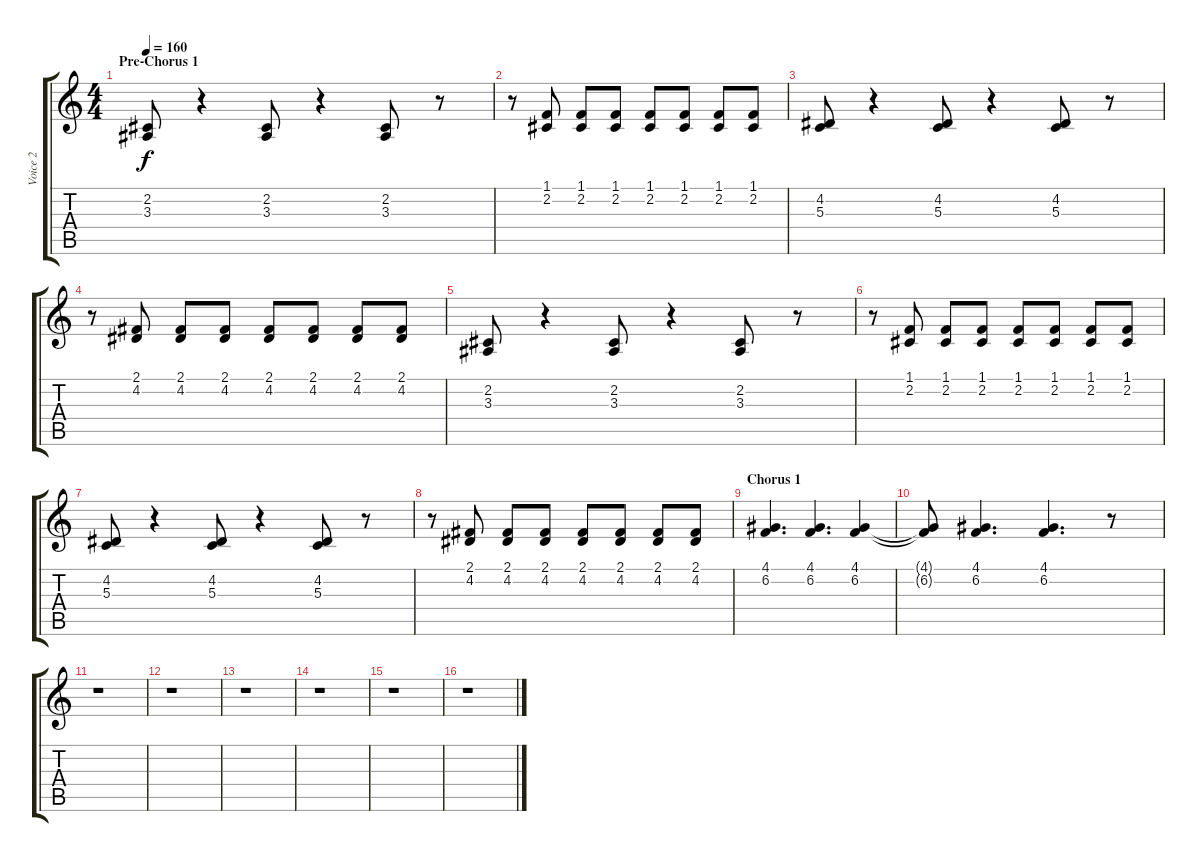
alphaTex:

\track ("Voice 2" "Voice 2") {instrument cello}
\staff {score tabs}
\tuning (E4 B3 G3 D3 A2 E2) {hide}
\ts (4 4)
\section ("" "Pre-Chorus 1")
\tempo 160
\clef g2
\ks c
(2.2 3.3).8{dy f} r.4 (2.2 3.3).8 r.4 (2.2 3.3).8 r.8 |
r.8 (1.1 2.2).8 (1.1 2.2).8 (1.1 2.2).8 (1.1 2.2).8 (1.1 2.2).8 (1.1 2.2).8 (1.1 2.2).8 |
(4.2 5.3).8 r.4 (4.2 5.3).8 r.4 (4.2 5.3).8 r.8 |
r.8 (2.1 4.2).8 (2.1 4.2).8 (2.1 4.2).8 (2.1 4.2).8 (2.1 4.2).8 (2.1 4.2).8 (2.1 4.2).8 |
(2.2 3.3).8 r.4 (2.2 3.3).8 r.4 (2.2 3.3).8 r.8 |
r.8 (1.1 2.2).8 (1.1 2.2).8 (1.1 2.2).8 (1.1 2.2).8 (1.1 2.2).8 (1.1 2.2).8 (1.1 2.2).8 |
(4.2 5.3).8 r.4 (4.2 5.3).8 r.4 (4.2 5.3).8 r.8 |
r.8 (2.1 4.2).8 (2.1 4.2).8 (2.1 4.2).8 (2.1 4.2).8 (2.1 4.2).8 (2.1 4.2).8 (2.1 4.2).8 |
\section ("" "Chorus 1")
(4.1 6.2).4{d} (4.1 6.2).4{d} (4.1 6.2).4 |
(4.1{t} 6.2{t}).8 (4.1 6.2).4{d} (4.1 6.2).4{d} r.8 |
r.1 |
r.1 |
r.1 |
r.1 |
r.1 |
r.1
